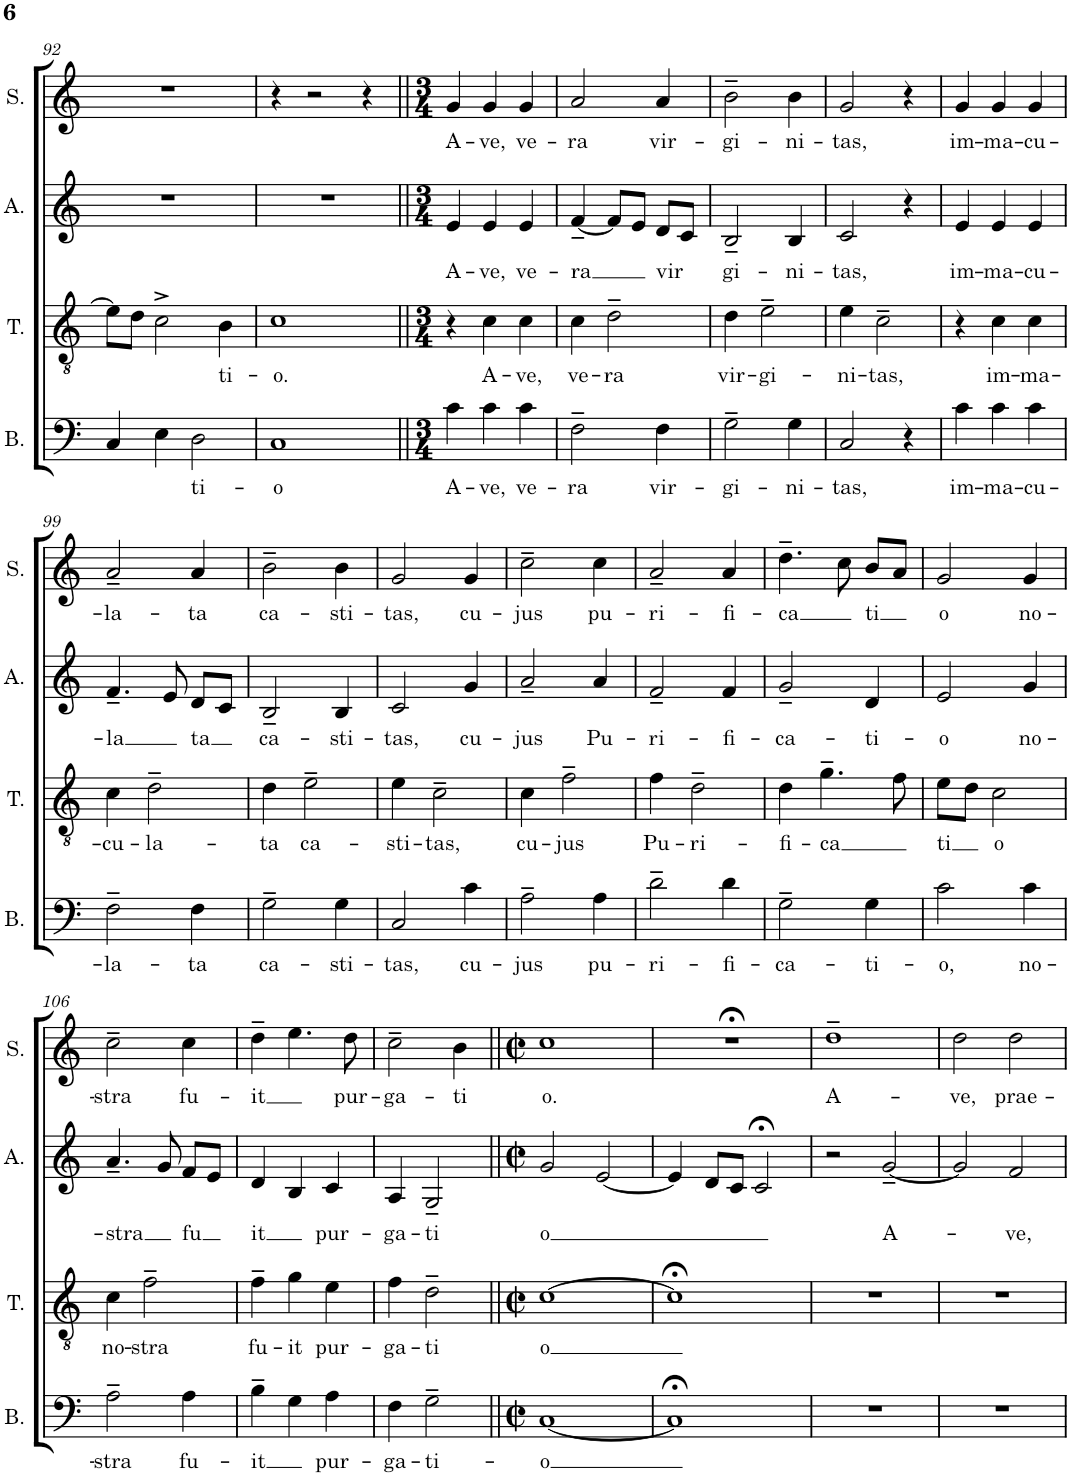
**kern	**text	**kern	**text	**kern	**text	**kern	**text
*part4	*part4	*part3	*part3	*part2	*part2	*part1	*part1
*staff4	*staff4	*staff3	*staff3	*staff2	*staff2	*staff1	*staff1
*I"Bass	*	*I"Tenor	*	*I"Alto	*	*I"Soprano	*
*I'B.	*	*I'T.	*	*I'A.	*	*I'S.	*
!!LO:PB:g=z
*clefF4	*	*clefGv2	*	*clefG2	*	*clefG2	*
*k[]	*	*k[]	*	*k[]	*	*k[]	*
*M2/2	*	*M2/2	*	*M2/2	*	*M2/2	*
*met(c|)	*	*met(c|)	*	*met(c|)	*	*met(c|)	*
=92	=92	=92	=92	=92	=92	=92	=92
4C/	.	8e\L]	.	1r	.	1r	.
.	.	8d\J	.	.	.	.	.
4E\	.	2c^\	.	.	.	.	.
!	!LO:LY:b	!	!	!	!	!	!
2D\	ti-	.	.	.	.	.	.
!	!	!	!LO:LY:b	!	!	!	!
.	.	4B\	ti-	.	.	.	.
=93	=93	=93	=93	=93	=93	=93	=93
!	!LO:LY:b	!	!LO:LY:b	!	!	!	!
1C	-o	1c	-o.	1r	.	4r	.
.	.	.	.	.	.	2r	.
.	.	.	.	.	.	4r	.
=94||	=94||	=94||	=94||	=94||	=94||	=94||	=94||
*M3/4	*	*M3/4	*	*M3/4	*	*M3/4	*
!	!LO:LY:b	!	!	!	!LO:LY:b	!	!LO:LY:b
4c\	A-	4r	.	4e/	A-	4g/	A-
!	!LO:LY:b	!	!LO:LY:b	!	!LO:LY:b	!	!LO:LY:b
4c\	-ve,	4c\	A-	4e/	-ve,	4g/	-ve,
!	!LO:LY:b	!	!LO:LY:b	!	!LO:LY:b	!	!LO:LY:b
4c\	ve-	4c\	-ve,	4e/	ve-	4g/	ve-
=95	=95	=95	=95	=95	=95	=95	=95
!	!LO:LY:b	!	!LO:LY:b	!	!LO:LY:b	!	!LO:LY:b
2F~\	-ra	4c\	ve-	[4f~/	-ra	2a/	-ra
!	!	!	!LO:LY:b	!	!	!	!
.	.	2d~\	-ra	8f/L]	.	.	.
.	.	.	.	8e/J	.	.	.
!	!LO:LY:b	!	!	!	!LO:LY:b	!	!LO:LY:b
4F\	vir-	.	.	8d/L	vir	4a/	vir-
.	.	.	.	8c/J	.	.	.
=96	=96	=96	=96	=96	=96	=96	=96
!	!LO:LY:b	!	!LO:LY:b	!	!LO:LY:b	!	!LO:LY:b
2G~\	-gi-	4d\	vir-	2B~/	gi-	2b~\	-gi-
!	!	!	!LO:LY:b	!	!	!	!
.	.	2e~\	-gi-	.	.	.	.
!	!LO:LY:b	!	!	!	!LO:LY:b	!	!LO:LY:b
4G\	-ni-	.	.	4B/	-ni-	4b\	-ni-
=97	=97	=97	=97	=97	=97	=97	=97
!	!LO:LY:b	!	!LO:LY:b	!	!LO:LY:b	!	!LO:LY:b
2C/	-tas,	4e\	-ni-	2c/	-tas,	2g/	-tas,
!	!	!	!LO:LY:b	!	!	!	!
.	.	2c~\	-tas,	.	.	.	.
4r	.	.	.	4r	.	4r	.
=98	=98	=98	=98	=98	=98	=98	=98
!	!LO:LY:b	!	!	!	!LO:LY:b	!	!LO:LY:b
4c\	im-	4r	.	4e/	im-	4g/	im-
!	!LO:LY:b	!	!LO:LY:b	!	!LO:LY:b	!	!LO:LY:b
4c\	-ma-	4c\	im-	4e/	-ma-	4g/	-ma-
!	!LO:LY:b	!	!LO:LY:b	!	!LO:LY:b	!	!LO:LY:b
4c\	-cu-	4c\	-ma-	4e/	-cu-	4g/	-cu-
!!LO:LB:g=z
=99	=99	=99	=99	=99	=99	=99	=99
!	!LO:LY:b	!	!LO:LY:b	!	!LO:LY:b	!	!LO:LY:b
2F~\	-la-	4c\	-cu-	4.f~/	-la	2a~/	-la-
!	!	!	!LO:LY:b	!	!	!	!
.	.	2d~\	-la-	.	.	.	.
.	.	.	.	8e/	.	.	.
!	!LO:LY:b	!	!	!	!LO:LY:b	!	!LO:LY:b
4F\	-ta	.	.	8d/L	ta	4a/	-ta
.	.	.	.	8c/J	.	.	.
=100	=100	=100	=100	=100	=100	=100	=100
!	!LO:LY:b	!	!LO:LY:b	!	!LO:LY:b	!	!LO:LY:b
2G~\	ca-	4d\	-ta	2B~/	ca-	2b~\	ca-
!	!	!	!LO:LY:b	!	!	!	!
.	.	2e~\	ca-	.	.	.	.
!	!LO:LY:b	!	!	!	!LO:LY:b	!	!LO:LY:b
4G\	-sti-	.	.	4B/	-sti-	4b\	-sti-
=101	=101	=101	=101	=101	=101	=101	=101
!	!LO:LY:b	!	!LO:LY:b	!	!LO:LY:b	!	!LO:LY:b
2C/	-tas,	4e\	-sti-	2c/	-tas,	2g/	-tas,
!	!	!	!LO:LY:b	!	!	!	!
.	.	2c~\	-tas,	.	.	.	.
!	!LO:LY:b	!	!	!	!LO:LY:b	!	!LO:LY:b
4c\	cu-	.	.	4g/	cu-	4g/	cu-
=102	=102	=102	=102	=102	=102	=102	=102
!	!LO:LY:b	!	!LO:LY:b	!	!LO:LY:b	!	!LO:LY:b
2A~\	-jus	4c\	cu-	2a~/	-jus	2cc~\	-jus
!	!	!	!LO:LY:b	!	!	!	!
.	.	2f~\	-jus	.	.	.	.
!	!LO:LY:b	!	!	!	!LO:LY:b	!	!LO:LY:b
4A\	pu-	.	.	4a/	Pu-	4cc\	pu-
=103	=103	=103	=103	=103	=103	=103	=103
!	!LO:LY:b	!	!LO:LY:b	!	!LO:LY:b	!	!LO:LY:b
2d~\	-ri-	4f\	Pu-	2f~/	-ri-	2a~/	-ri-
!	!	!	!LO:LY:b	!	!	!	!
.	.	2d~\	-ri-	.	.	.	.
!	!LO:LY:b	!	!	!	!LO:LY:b	!	!LO:LY:b
4d\	-fi-	.	.	4f/	-fi-	4a/	-fi-
=104	=104	=104	=104	=104	=104	=104	=104
!	!LO:LY:b	!	!LO:LY:b	!	!LO:LY:b	!	!LO:LY:b
2G~\	-ca-	4d\	-fi-	2g~/	-ca-	4.dd~\	-ca
!	!	!	!LO:LY:b	!	!	!	!
.	.	4.g~\	-ca	.	.	.	.
.	.	.	.	.	.	8cc\	.
!	!LO:LY:b	!	!	!	!LO:LY:b	!	!LO:LY:b
4G\	-ti-	.	.	4d/	-ti-	8b/L	ti
.	.	8f\	.	.	.	8a/J	.
=105	=105	=105	=105	=105	=105	=105	=105
!	!LO:LY:b	!	!LO:LY:b	!	!LO:LY:b	!	!LO:LY:b
2c\	-o,	8e\L	ti	2e/	-o	2g/	o
.	.	8d\J	.	.	.	.	.
!	!	!	!LO:LY:b	!	!	!	!
.	.	2c\	o	.	.	.	.
!	!LO:LY:b	!	!	!	!LO:LY:b	!	!LO:LY:b
4c\	no-	.	.	4g/	-no-	4g/	no-
!!LO:LB:g=z
=106	=106	=106	=106	=106	=106	=106	=106
!	!LO:LY:b	!	!LO:LY:b	!	!LO:LY:b	!	!LO:LY:b
2A~\	-stra	4c\	no-	4.a~/	-stra	2cc~\	-stra
!	!	!	!LO:LY:b	!	!	!	!
.	.	2f~\	-stra	.	.	.	.
.	.	.	.	8g/	.	.	.
!	!LO:LY:b	!	!	!	!LO:LY:b	!	!LO:LY:b
4A\	fu-	.	.	8f/L	fu	4cc\	fu-
.	.	.	.	8e/J	.	.	.
=107	=107	=107	=107	=107	=107	=107	=107
!	!LO:LY:b	!	!LO:LY:b	!	!LO:LY:b	!	!LO:LY:b
4B~\	-it	4f~\	fu-	4d/	it	4dd~\	-it
!	!	!	!LO:LY:b	!	!	!	!
4G\	.	4g\	-it	4B/	.	4.ee\	.
!	!LO:LY:b	!	!LO:LY:b	!	!LO:LY:b	!	!
4A\	pur-	4e\	pur-	4c/	pur-	.	.
!	!	!	!	!	!	!	!LO:LY:b
.	.	.	.	.	.	8dd\	pur-
=108	=108	=108	=108	=108	=108	=108	=108
!	!LO:LY:b	!	!LO:LY:b	!	!LO:LY:b	!	!LO:LY:b
4F\	-ga-	4f\	-ga-	4A/	-ga-	2cc~\	-ga-
!	!LO:LY:b	!	!LO:LY:b	!	!LO:LY:b	!	!
2G~\	-ti-	2d~\	-ti	2G~/	-ti	.	.
!	!	!	!	!	!	!	!LO:LY:b
.	.	.	.	.	.	4b\	-ti
=109||	=109||	=109||	=109||	=109||	=109||	=109||	=109||
*M2/2	*	*M2/2	*	*M2/2	*	*M2/2	*
*met(c|)	*	*met(c|)	*	*met(c|)	*	*met(c|)	*
!	!LO:LY:b	!	!LO:LY:b	!	!LO:LY:b	!	!LO:LY:b
[1C	-o	[1c	o	2g/	o	1cc	o.
.	.	.	.	[2e/	.	.	.
=110	=110	=110	=110	=110	=110	=110	=110
1C;<]	.	1c;<]	.	4e/]	.	1r;<	.
.	.	.	.	8d/L	.	.	.
.	.	.	.	8c/J	.	.	.
.	.	.	.	2c;</	.	.	.
=111	=111	=111	=111	=111	=111	=111	=111
!	!	!	!	!	!	!	!LO:LY:b
1r	.	1r	.	2r	.	1dd~	A-
!	!	!	!	!	!LO:LY:b	!	!
.	.	.	.	[2g~/	A-	.	.
=112	=112	=112	=112	=112	=112	=112	=112
!	!	!	!	!	!	!	!LO:LY:b
1r	.	1r	.	2g/]	.	2dd\	-ve,
!	!	!	!	!	!LO:LY:b	!	!LO:LY:b
.	.	.	.	2f/	-ve,	2dd\	prae-
=	=	=	=	=	=	=	=
*-	*-	*-	*-	*-	*-	*-	*-
